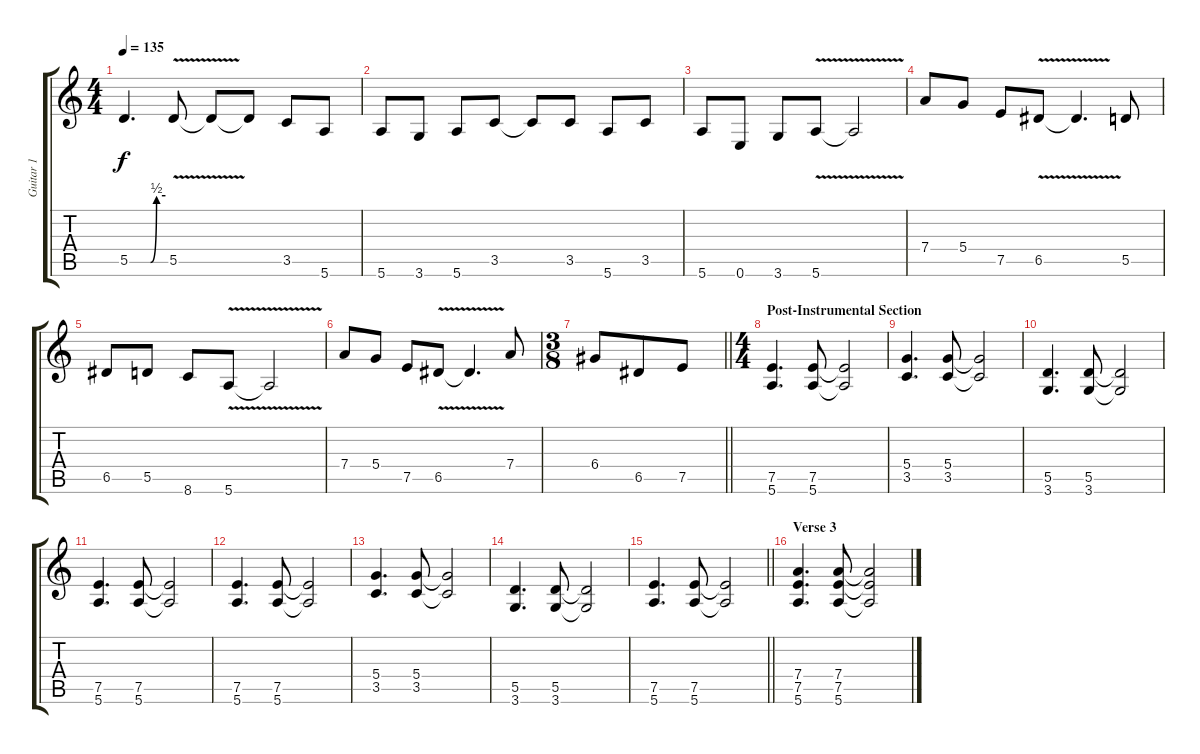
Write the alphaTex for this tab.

\track ("Guitar 1" "Guitar 1") {instrument overdrivenguitar}
\staff {score tabs}
\tuning (E4 B3 G3 D3 A2 E2) {hide}
\ts (4 4)
\tempo 135
\clef g2
\ks c
5.5{be (custom 0 0 35 0 45 2 60 2)}.4{d dy f} 5.5{v}.8 5.5{t}.8 5.5{t}.8 3.5.8 5.6.8 |
5.6.8 3.6.8 5.6.8 3.5.8 3.5{t}.8 3.5.8 5.6.8 3.5.8 |
5.6.8 0.6.8 3.6.8 5.6{v}.8 5.6{t}.2 |
7.4.8 5.4.8 7.5.8 6.5{v}.8 6.5{t}.4{d} 5.5.8 |
6.5.8 5.5.8 8.6.8 5.6{v}.8 5.6{t}.2 |
7.4.8 5.4.8 7.5.8 6.5{v}.8 6.5{t}.4{d} 7.4.8 |
\ts (3 8)
\barLineRight lightlight
6.4.8 6.5.8 7.5.8 |
\ts (4 4)
\section ("" "Post-Instrumental Section")
(7.5 5.6).4{d} (7.5 5.6).8 (7.5{t} 5.6{t}).2 |
(5.4 3.5).4{d} (5.4 3.5).8 (5.4{t} 3.5{t}).2 |
(5.5 3.6).4{d} (5.5 3.6).8 (5.5{t} 3.6{t}).2 |
(7.5 5.6).4{d} (7.5 5.6).8 (7.5{t} 5.6{t}).2 |
(7.5 5.6).4{d} (7.5 5.6).8 (7.5{t} 5.6{t}).2 |
(5.4 3.5).4{d} (5.4 3.5).8 (5.4{t} 3.5{t}).2 |
(5.5 3.6).4{d} (5.5 3.6).8 (5.5{t} 3.6{t}).2 |
\barLineRight lightlight
(7.5 5.6).4{d} (7.5 5.6).8 (7.5{t} 5.6{t}).2 |
\section ("" "Verse 3")
(7.4 7.5 5.6).4{d} (7.4 7.5 5.6).8 (7.4{t} 7.5{t} 5.6{t}).2
